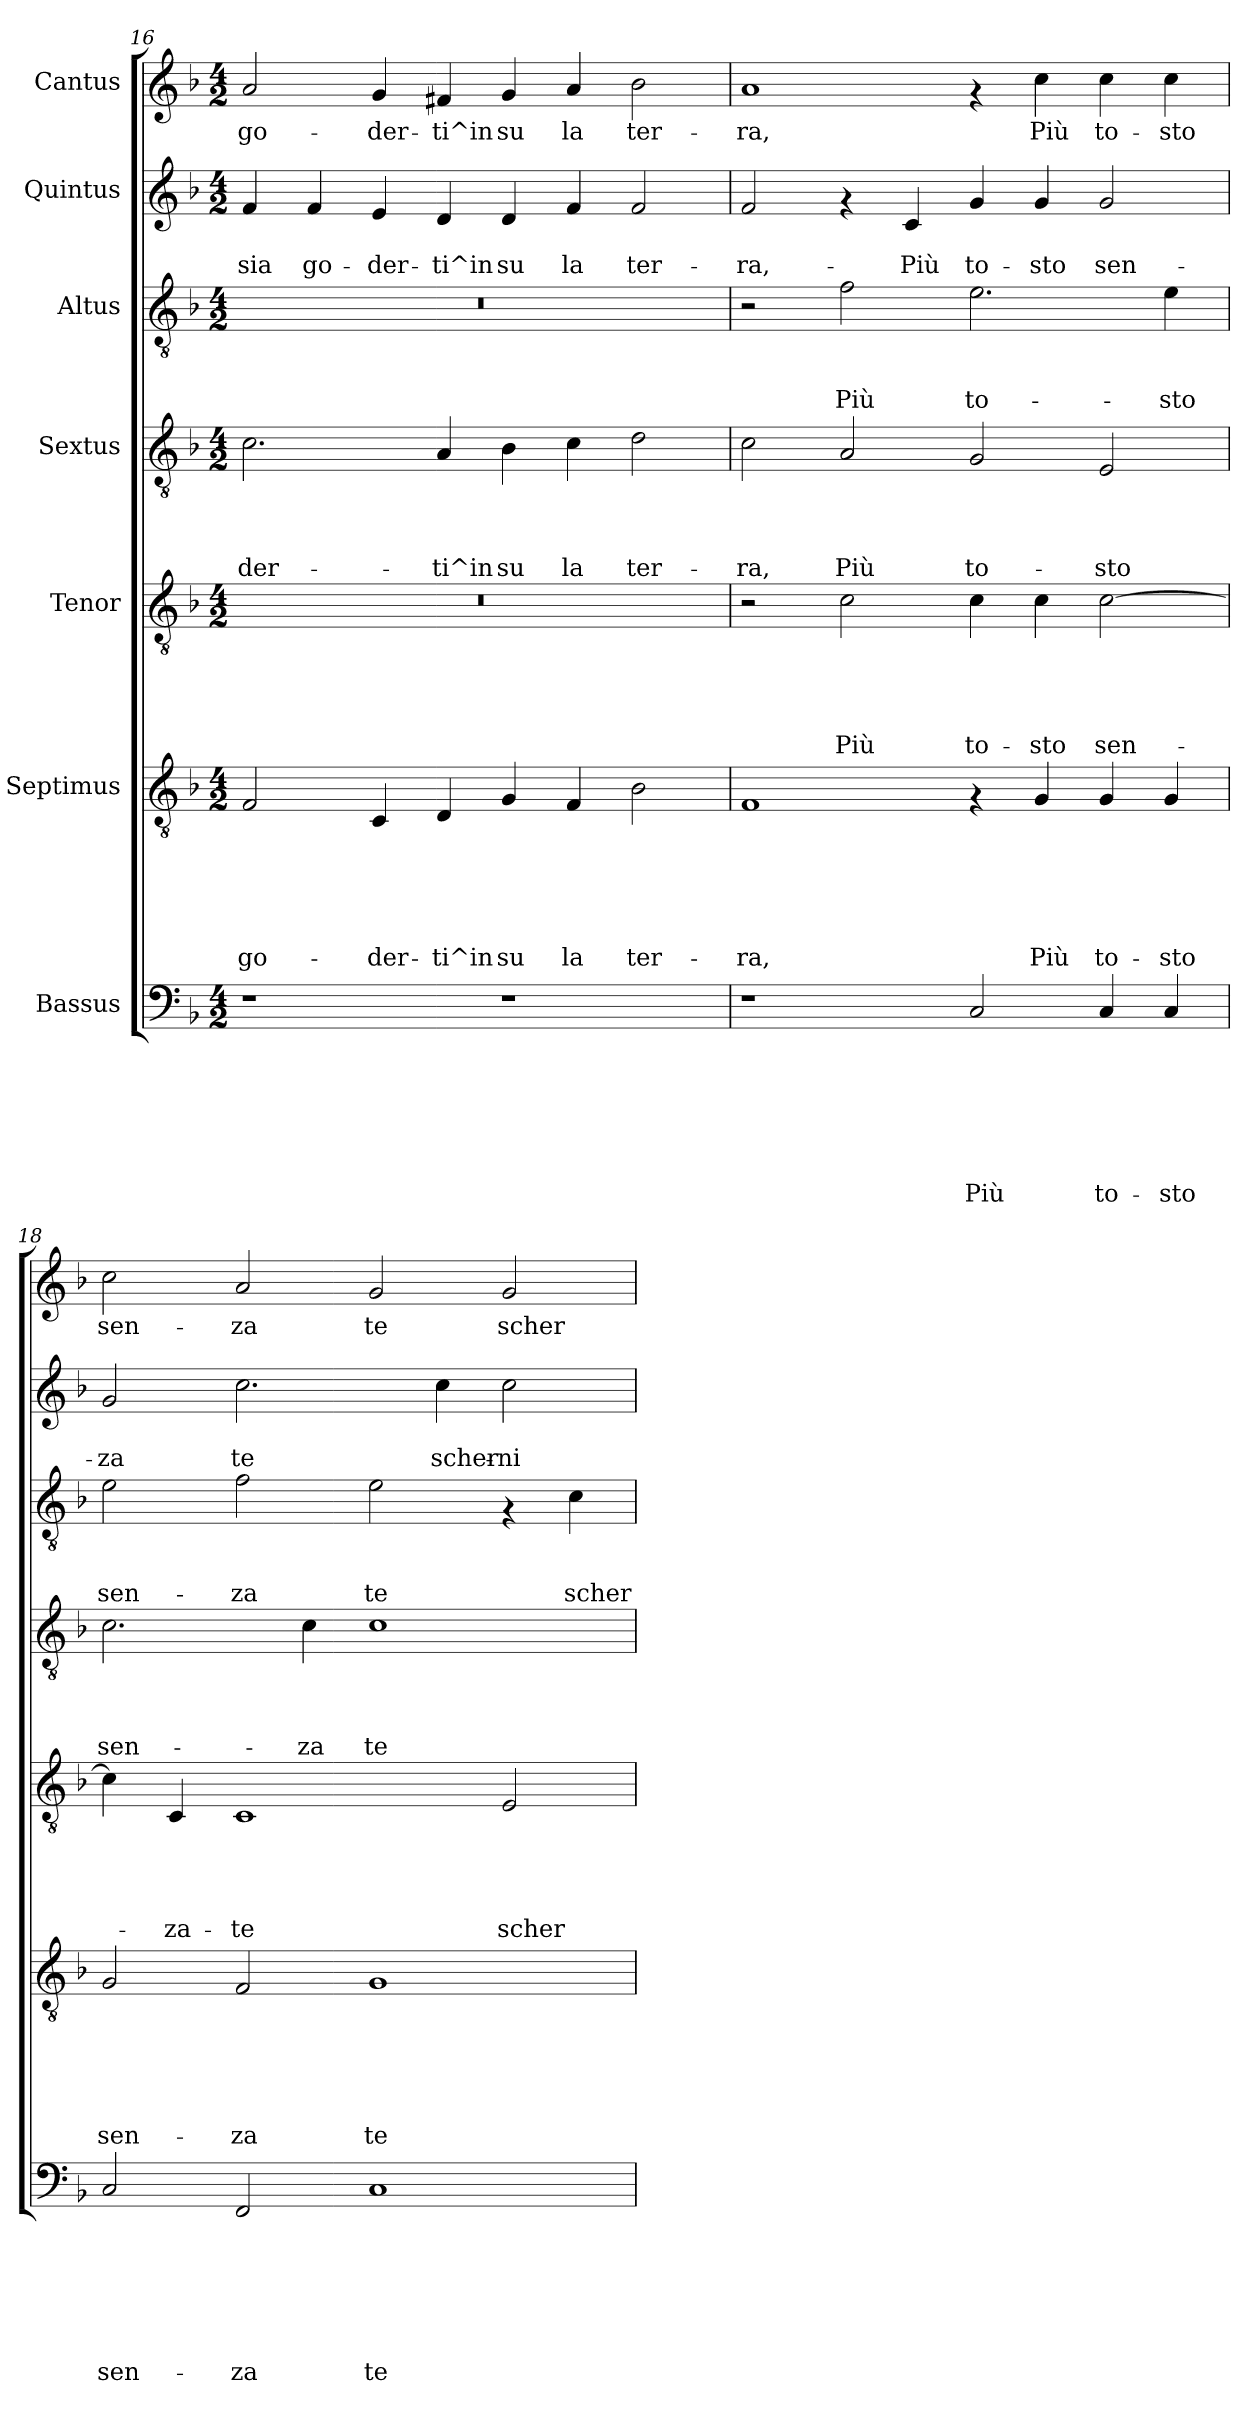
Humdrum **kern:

**kern	**text	**text	**text	**text	**text	**text	**text	**kern	**text	**text	**text	**text	**text	**text	**kern	**text	**text	**text	**text	**text	**kern	**text	**text	**text	**text	**kern	**text	**text	**text	**kern	**text	**text	**kern	**text
*part7	*part7	*part7	*part7	*part7	*part7	*part7	*part7	*part6	*part6	*part6	*part6	*part6	*part6	*part6	*part5	*part5	*part5	*part5	*part5	*part5	*part4	*part4	*part4	*part4	*part4	*part3	*part3	*part3	*part3	*part2	*part2	*part2	*part1	*part1
*staff7	*staff7	*staff7	*staff7	*staff7	*staff7	*staff7	*staff7	*staff6	*staff6	*staff6	*staff6	*staff6	*staff6	*staff6	*staff5	*staff5	*staff5	*staff5	*staff5	*staff5	*staff4	*staff4	*staff4	*staff4	*staff4	*staff3	*staff3	*staff3	*staff3	*staff2	*staff2	*staff2	*staff1	*staff1
*I"Bassus	*	*	*	*	*	*	*	*I"Septimus	*	*	*	*	*	*	*I"Tenor	*	*	*	*	*	*I"Sextus	*	*	*	*	*I"Altus	*	*	*	*I"Quintus	*	*	*I"Cantus	*
!!LO:PB:g=z
*clefF4	*	*	*	*	*	*	*	*clefGv2	*	*	*	*	*	*	*clefGv2	*	*	*	*	*	*clefGv2	*	*	*	*	*clefGv2	*	*	*	*clefG2	*	*	*clefG2	*
*k[b-]	*	*	*	*	*	*	*	*k[b-]	*	*	*	*	*	*	*k[b-]	*	*	*	*	*	*k[b-]	*	*	*	*	*k[b-]	*	*	*	*k[b-]	*	*	*k[b-]	*
*F:	*	*	*	*	*	*	*	*F:	*	*	*	*	*	*	*F:	*	*	*	*	*	*F:	*	*	*	*	*F:	*	*	*	*F:	*	*	*F:	*
*M4/2	*	*	*	*	*	*	*	*M4/2	*	*	*	*	*	*	*M4/2	*	*	*	*	*	*M4/2	*	*	*	*	*M4/2	*	*	*	*M4/2	*	*	*M4/2	*
=16	=16	=16	=16	=16	=16	=16	=16	=16	=16	=16	=16	=16	=16	=16	=16	=16	=16	=16	=16	=16	=16	=16	=16	=16	=16	=16	=16	=16	=16	=16	=16	=16	=16	=16
!	!	!	!	!	!	!	!	!	!	!	!	!	!	!LO:LY:b	!	!	!	!	!	!	!	!	!	!	!LO:LY:b	!	!	!	!	!	!	!LO:LY:b	!	!LO:LY:b
1r	.	.	.	.	.	.	.	2F/	.	.	.	.	.	go-	0r	.	.	.	.	.	2.c\	.	.	.	-der-	0r	.	.	.	4f/	.	-sia	2a/	go-
!	!	!	!	!	!	!	!	!	!	!	!	!	!	!	!	!	!	!	!	!	!	!	!	!	!	!	!	!	!	!	!	!LO:LY:b	!	!
.	.	.	.	.	.	.	.	.	.	.	.	.	.	.	.	.	.	.	.	.	.	.	.	.	.	.	.	.	.	4f/	.	go-	.	.
!	!	!	!	!	!	!	!	!	!	!	!	!	!	!LO:LY:b	!	!	!	!	!	!	!	!	!	!	!	!	!	!	!	!	!	!LO:LY:b	!	!LO:LY:b
.	.	.	.	.	.	.	.	4C/	.	.	.	.	.	-der-	.	.	.	.	.	.	.	.	.	.	.	.	.	.	.	4e/	.	-der-	4g/	-der-
!	!	!	!	!	!	!	!	!	!	!	!	!	!	!LO:LY:b	!	!	!	!	!	!	!	!	!	!	!LO:LY:b	!	!	!	!	!	!	!LO:LY:b	!	!LO:LY:b
.	.	.	.	.	.	.	.	4D/	.	.	.	.	.	-ti^in	.	.	.	.	.	.	4A/	.	.	.	-ti^in	.	.	.	.	4d/	.	-ti^in	4f#X/	-ti^in
!	!	!	!	!	!	!	!	!	!	!	!	!	!	!LO:LY:b	!	!	!	!	!	!	!	!	!	!	!LO:LY:b	!	!	!	!	!	!	!LO:LY:b	!	!LO:LY:b
1r	.	.	.	.	.	.	.	4G/	.	.	.	.	.	su	.	.	.	.	.	.	4B-\	.	.	.	su	.	.	.	.	4d/	.	su	4g/	su
!	!	!	!	!	!	!	!	!	!	!	!	!	!	!LO:LY:b	!	!	!	!	!	!	!	!	!	!	!LO:LY:b	!	!	!	!	!	!	!LO:LY:b	!	!LO:LY:b
.	.	.	.	.	.	.	.	4F/	.	.	.	.	.	la	.	.	.	.	.	.	4c\	.	.	.	la	.	.	.	.	4f/	.	la	4a/	la
!	!	!	!	!	!	!	!	!	!	!	!	!	!	!LO:LY:b	!	!	!	!	!	!	!	!	!	!	!LO:LY:b	!	!	!	!	!	!	!LO:LY:b	!	!LO:LY:b
.	.	.	.	.	.	.	.	2B-\	.	.	.	.	.	ter-	.	.	.	.	.	.	2d\	.	.	.	ter-	.	.	.	.	2f/	.	ter-	2b-\	ter-
=17	=17	=17	=17	=17	=17	=17	=17	=17	=17	=17	=17	=17	=17	=17	=17	=17	=17	=17	=17	=17	=17	=17	=17	=17	=17	=17	=17	=17	=17	=17	=17	=17	=17	=17
!	!	!	!	!	!	!	!	!	!	!	!	!	!	!LO:LY:b	!	!	!	!	!	!	!	!	!	!	!LO:LY:b	!	!	!	!	!	!	!LO:LY:b	!	!LO:LY:b
1r	.	.	.	.	.	.	.	1F	.	.	.	.	.	-ra,	2r	.	.	.	.	.	2c\	.	.	.	-ra,	2r	.	.	.	2f/	.	-ra,-	1a	-ra,
!	!	!	!	!	!	!	!	!	!	!	!	!	!	!	!	!	!	!	!	!LO:LY:b	!	!	!	!	!LO:LY:b	!	!	!	!LO:LY:b	!	!	!	!	!
.	.	.	.	.	.	.	.	.	.	.	.	.	.	.	2c\	.	.	.	.	Più	2A/	.	.	.	Più	2f\	.	.	Più	4rf	.	.	.	.
!	!	!	!	!	!	!	!	!	!	!	!	!	!	!	!	!	!	!	!	!	!	!	!	!	!	!	!	!	!	!	!	!LO:LY:b	!	!
.	.	.	.	.	.	.	.	.	.	.	.	.	.	.	.	.	.	.	.	.	.	.	.	.	.	.	.	.	.	4c/	.	-Più	.	.
!	!	!	!	!	!	!	!LO:LY:b	!	!	!	!	!	!	!	!	!	!	!	!	!LO:LY:b	!	!	!	!	!LO:LY:b	!	!	!	!LO:LY:b	!	!	!LO:LY:b	!	!
2C/	.	.	.	.	.	.	Più	4rF	.	.	.	.	.	.	4c\	.	.	.	.	to-	2G/	.	.	.	to-	2.e\	.	.	to-	4g/	.	to-	4rf	.
!	!	!	!	!	!	!	!	!	!	!	!	!	!	!LO:LY:b	!	!	!	!	!	!LO:LY:b	!	!	!	!	!	!	!	!	!	!	!	!LO:LY:b	!	!LO:LY:b
.	.	.	.	.	.	.	.	4G/	.	.	.	.	.	Più	4c\	.	.	.	.	-sto	.	.	.	.	.	.	.	.	.	4g/	.	-sto	4cc\	Più
!	!	!	!	!	!	!	!LO:LY:b	!	!	!	!	!	!	!LO:LY:b	!	!	!	!	!	!LO:LY:b	!	!	!	!	!LO:LY:b	!	!	!	!	!	!	!LO:LY:b	!	!LO:LY:b
4C/	.	.	.	.	.	.	to-	4G/	.	.	.	.	.	to-	[>2c\	.	.	.	.	sen-	2E/	.	.	.	-sto	.	.	.	.	2g/	.	sen-	4cc\	to-
!	!	!	!	!	!	!	!LO:LY:b	!	!	!	!	!	!	!LO:LY:b	!	!	!	!	!	!	!	!	!	!	!	!	!	!	!LO:LY:b	!	!	!	!	!LO:LY:b
4C/	.	.	.	.	.	.	-sto	4G/	.	.	.	.	.	-sto	.	.	.	.	.	.	.	.	.	.	.	4e\	.	.	-sto	.	.	.	4cc\	-sto
=18	=18	=18	=18	=18	=18	=18	=18	=18	=18	=18	=18	=18	=18	=18	=18	=18	=18	=18	=18	=18	=18	=18	=18	=18	=18	=18	=18	=18	=18	=18	=18	=18	=18	=18
!	!	!	!	!	!	!	!LO:LY:b	!	!	!	!	!	!	!LO:LY:b	!	!	!	!	!	!	!	!	!	!	!LO:LY:b	!	!	!	!LO:LY:b	!	!	!LO:LY:b	!	!LO:LY:b
2C/	.	.	.	.	.	.	sen-	2G/	.	.	.	.	.	sen-	4c\]	.	.	.	.	.	2.c\	.	.	.	sen-	2e\	.	.	sen-	2g/	.	-za	2cc\	sen-
!	!	!	!	!	!	!	!	!	!	!	!	!	!	!	!	!	!	!	!	!LO:LY:b	!	!	!	!	!	!	!	!	!	!	!	!	!	!
.	.	.	.	.	.	.	.	.	.	.	.	.	.	.	4C/	.	.	.	.	-za-	.	.	.	.	.	.	.	.	.	.	.	.	.	.
!	!	!	!	!	!	!	!LO:LY:b	!	!	!	!	!	!	!LO:LY:b	!	!	!	!	!	!LO:LY:b	!	!	!	!	!	!	!	!	!LO:LY:b	!	!	!LO:LY:b	!	!LO:LY:b
2FF/	.	.	.	.	.	.	-za	2F/	.	.	.	.	.	-za	1C	.	.	.	.	-te	.	.	.	.	.	2f\	.	.	-za	2.cc\	.	te	2a/	-za
!	!	!	!	!	!	!	!	!	!	!	!	!	!	!	!	!	!	!	!	!	!	!	!	!	!LO:LY:b	!	!	!	!	!	!	!	!	!
.	.	.	.	.	.	.	.	.	.	.	.	.	.	.	.	.	.	.	.	.	4c\	.	.	.	-za	.	.	.	.	.	.	.	.	.
!	!	!	!	!	!	!	!LO:LY:b	!	!	!	!	!	!	!LO:LY:b	!	!	!	!	!	!	!	!	!	!	!LO:LY:b	!	!	!	!LO:LY:b	!	!	!	!	!LO:LY:b
1C	.	.	.	.	.	.	te	1G	.	.	.	.	.	te	.	.	.	.	.	.	1c	.	.	.	te	2e\	.	.	te	.	.	.	2g/	te
!	!	!	!	!	!	!	!	!	!	!	!	!	!	!	!	!	!	!	!	!	!	!	!	!	!	!	!	!	!	!	!	!LO:LY:b	!	!
.	.	.	.	.	.	.	.	.	.	.	.	.	.	.	.	.	.	.	.	.	.	.	.	.	.	.	.	.	.	4cc\	.	scher-	.	.
!	!	!	!	!	!	!	!	!	!	!	!	!	!	!	!	!	!	!	!	!LO:LY:b	!	!	!	!	!	!	!	!	!	!	!	!LO:LY:b	!	!LO:LY:b
.	.	.	.	.	.	.	.	.	.	.	.	.	.	.	2E/	.	.	.	.	scher-	.	.	.	.	.	4rF	.	.	.	2cc\	.	-ni-	2g/	scher-
!	!	!	!	!	!	!	!	!	!	!	!	!	!	!	!	!	!	!	!	!	!	!	!	!	!	!	!	!	!LO:LY:b	!	!	!	!	!
.	.	.	.	.	.	.	.	.	.	.	.	.	.	.	.	.	.	.	.	.	.	.	.	.	.	4c\	.	.	scher-	.	.	.	.	.
=	=	=	=	=	=	=	=	=	=	=	=	=	=	=	=	=	=	=	=	=	=	=	=	=	=	=	=	=	=	=	=	=	=	=
*-	*-	*-	*-	*-	*-	*-	*-	*-	*-	*-	*-	*-	*-	*-	*-	*-	*-	*-	*-	*-	*-	*-	*-	*-	*-	*-	*-	*-	*-	*-	*-	*-	*-	*-
